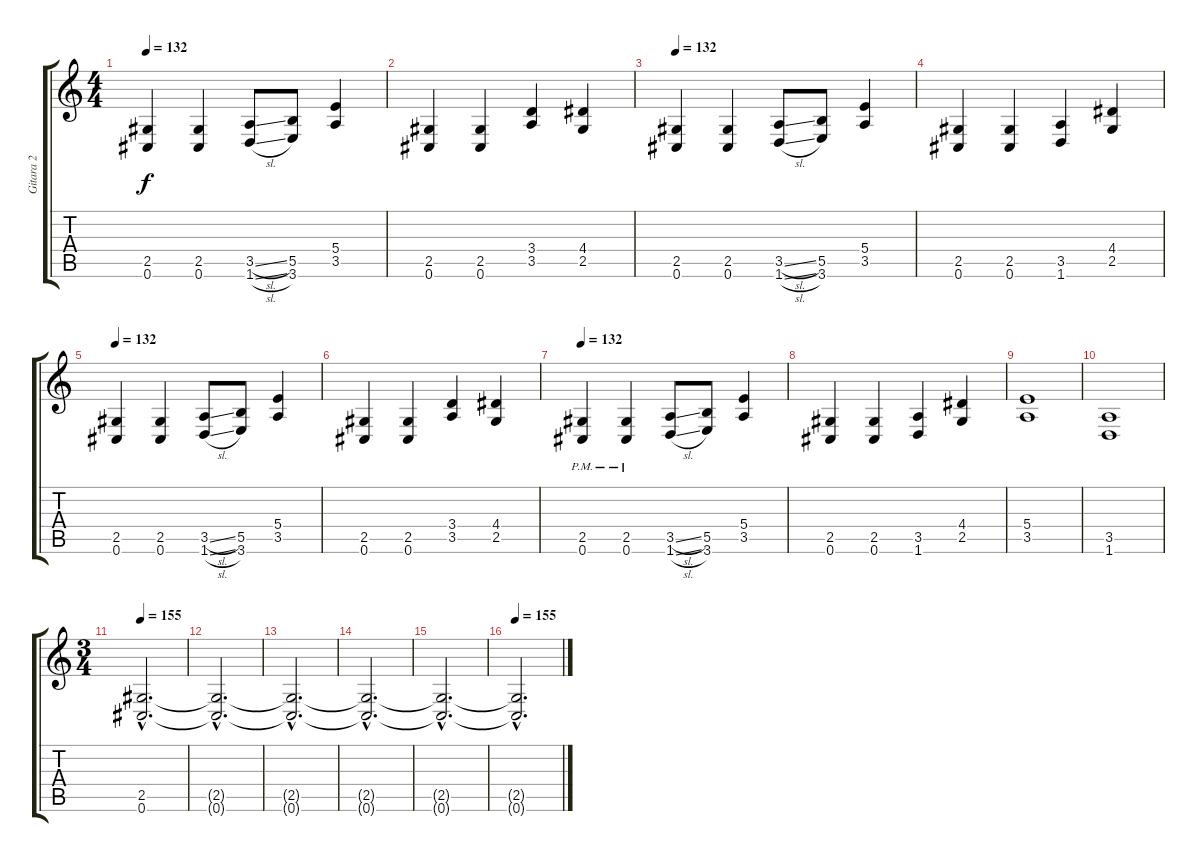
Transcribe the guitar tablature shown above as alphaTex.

\track ("Gitara 2" "Gitara 2") {instrument distortionguitar}
\staff {score tabs}
\tuning (Db4 Ab3 E3 B2 Gb2 Db2) {hide}
\ts (4 4)
\tempo 132
\clef g2
\ks c
(2.5 0.6).4{dy f} (2.5 0.6).4 (3.5{sl} 1.6{sl}).8 (5.5 3.6).8 (5.4 3.5).4 |
(2.5 0.6).4 (2.5 0.6).4 (3.4 3.5).4 (4.4 2.5).4 |
\tempo 132
(2.5 0.6).4 (2.5 0.6).4 (3.5{sl} 1.6{sl}).8 (5.5 3.6).8 (5.4 3.5).4 |
(2.5 0.6).4 (2.5 0.6).4 (3.5 1.6).4 (4.4 2.5).4 |
\tempo 132
(2.5 0.6).4 (2.5 0.6).4 (3.5{sl} 1.6{sl}).8 (5.5 3.6).8 (5.4 3.5).4 |
(2.5 0.6).4 (2.5 0.6).4 (3.4 3.5).4 (4.4 2.5).4 |
\tempo 132
(2.5{pm} 0.6{pm}).4 (2.5{pm} 0.6{pm}).4 (3.5{sl} 1.6{sl}).8 (5.5 3.6).8 (5.4 3.5).4 |
(2.5 0.6).4 (2.5 0.6).4 (3.5 1.6).4 (4.4 2.5).4 |
(5.4 3.5).1 |
(3.5 1.6).1 |
\ts (3 4)
\tempo 156
\tempo 155
(2.5{hac} 0.6{hac}).2{d} |
(2.5{hac t} 0.6{hac t}).2{d} |
(2.5{hac t} 0.6{hac t}).2{d} |
(2.5{hac t} 0.6{hac t}).2{d volume 8} |
(2.5{hac t} 0.6{hac t}).2{d} |
\tempo 155
(2.5{hac t} 0.6{hac t}).2{d}
